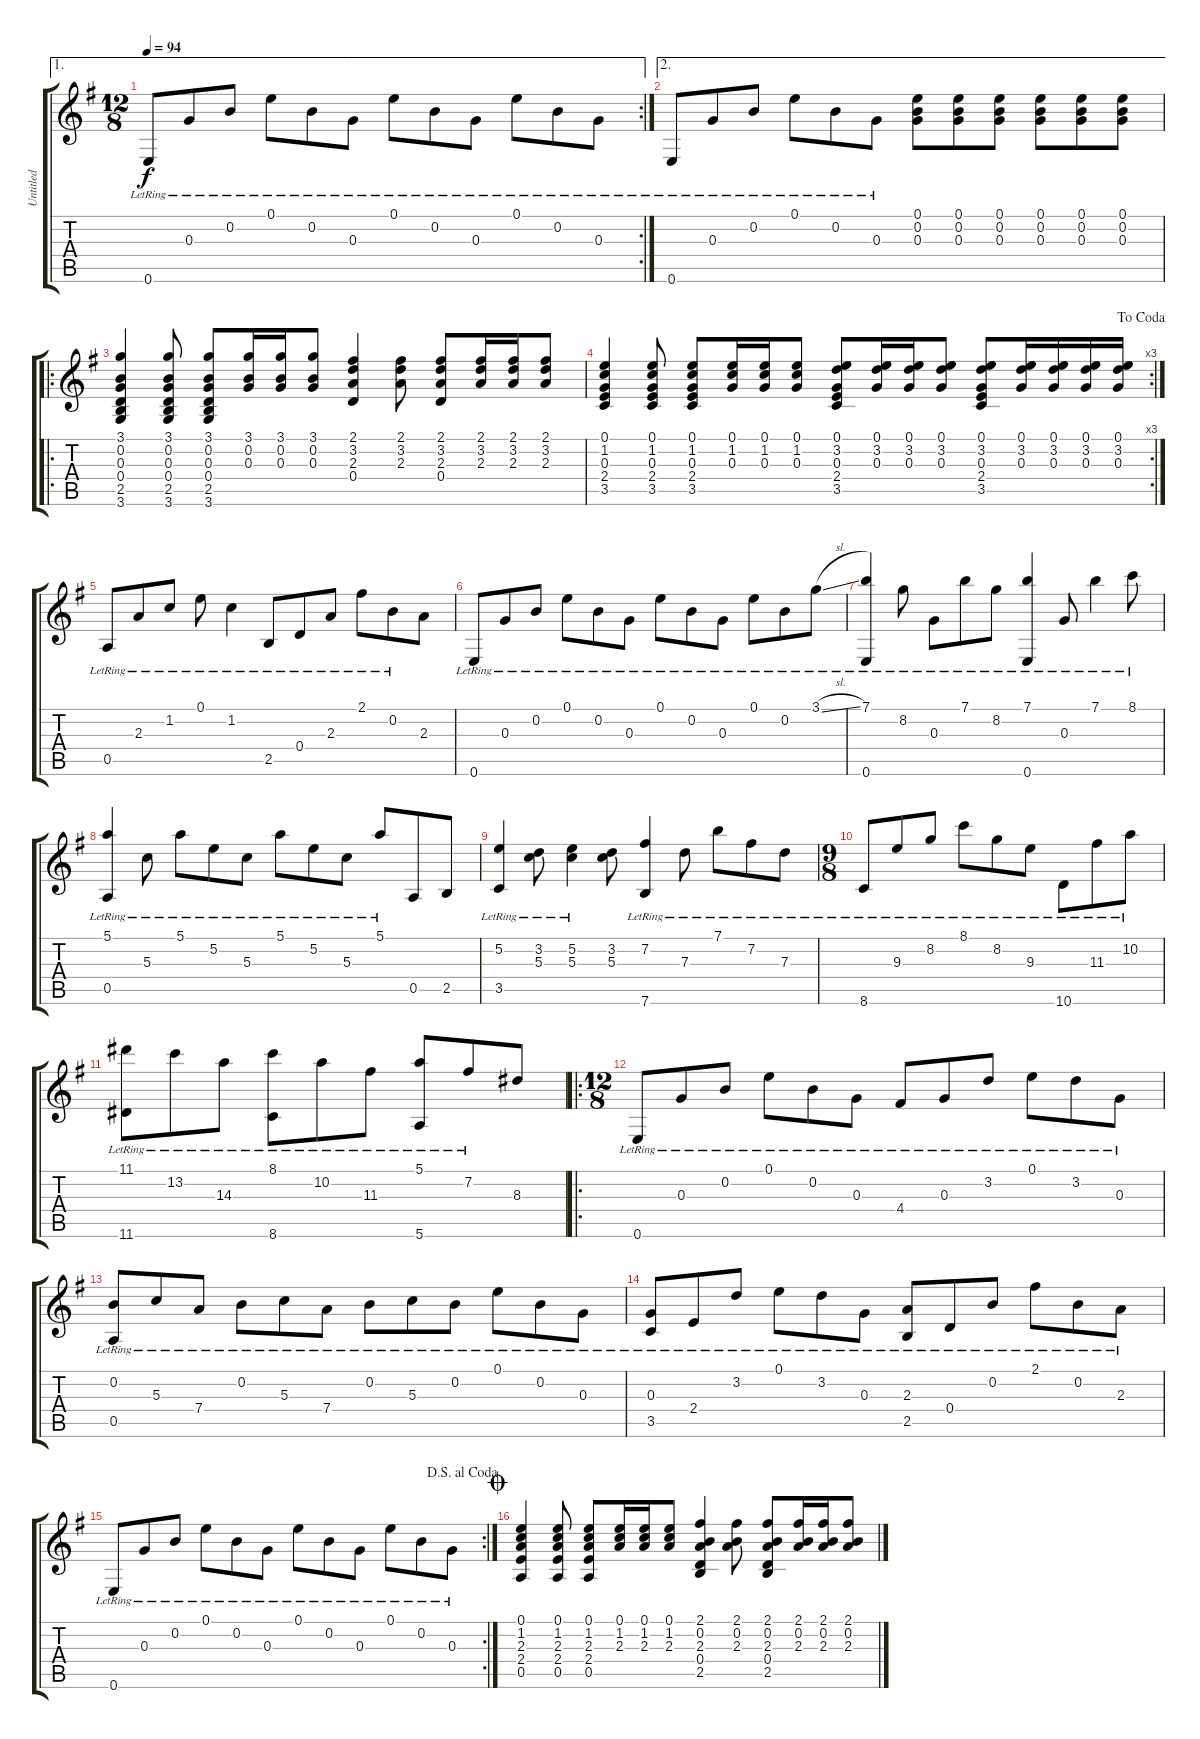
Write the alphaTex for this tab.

\track ("Untitled" "Untitled") {instrument acousticguitarnylon}
\staff {score tabs}
\tuning (E4 B3 G3 D3 A2 E2) {hide}
\ae 1
\rc 2
\ts (12 8)
\tempo 94
\clef g2
\ks g
0.6{lr}.8{dy f} 0.3{lr}.8 0.2{lr}.8 0.1{lr}.8 0.2{lr}.8 0.3{lr}.8 0.1{lr}.8 0.2{lr}.8 0.3{lr}.8 0.1{lr}.8 0.2{lr}.8 0.3{lr}.8 |
\ae 2
0.6{lr}.8 0.3{lr}.8 0.2{lr}.8 0.1{lr}.8 0.2{lr}.8 0.3{lr}.8 (0.1 0.2 0.3).8 (0.1 0.2 0.3).8 (0.1 0.2 0.3).8 (0.1 0.2 0.3).8 (0.1 0.2 0.3).8 (0.1 0.2 0.3).8 |
\ro
(3.1 0.2 0.3 0.4 2.5 3.6).4 (3.1 0.2 0.3 0.4 2.5 3.6).8 (3.1 0.2 0.3 0.4 2.5 3.6).8 (3.1 0.2 0.3).16 (3.1 0.2 0.3).16 (3.1 0.2 0.3).8 (2.1 3.2 2.3 0.4).4 (2.1 3.2 2.3).8 (2.1 3.2 2.3 0.4).8 (2.1 3.2 2.3).16 (2.1 3.2 2.3).16 (2.1 3.2 2.3).8 |
\rc 3
\jump dacoda
(0.1 1.2 0.3 2.4 3.5).4 (0.1 1.2 0.3 2.4 3.5).8 (0.1 1.2 0.3 2.4 3.5).8 (0.1 1.2 0.3).16 (0.1 1.2 0.3).16 (0.1 1.2 0.3).8 (0.1 3.2 0.3 2.4 3.5).8 (0.1 3.2 0.3).16 (0.1 3.2 0.3).16 (0.1 3.2 0.3).8 (0.1 3.2 0.3 2.4 3.5).8 (0.1 3.2 0.3).16 (0.1 3.2 0.3).16 (0.1 3.2 0.3).16 (0.1 3.2 0.3).16 |
0.5{lr}.8 2.3{lr}.8 1.2{lr}.8 0.1{lr}.8 1.2{lr}.4 2.5{lr}.8 0.4{lr}.8 2.3{lr}.8 2.1{lr}.8 0.2{lr}.8 2.3.8 |
0.6{lr}.8 0.3{lr}.8 0.2{lr}.8 0.1{lr}.8 0.2{lr}.8 0.3{lr}.8 0.1{lr}.8 0.2{lr}.8 0.3{lr}.8 0.1{lr}.8 0.2{lr}.8 3.1{sl lr}.8 |
(7.1{lr} 0.6{lr}).4 8.2{lr}.8 0.3{lr}.8 7.1{lr}.8 8.2{lr}.8 (7.1{lr} 0.6{lr}).4 0.3{lr}.8 7.1{lr}.4 8.1{lr}.8 |
(5.1{lr} 0.5{lr}).4 5.3{lr}.8 5.1{lr}.8 5.2{lr}.8 5.3{lr}.8 5.1{lr}.8 5.2{lr}.8 5.3{lr}.8 5.1{lr}.8 0.5.8 2.5.8 |
(5.2{lr} 3.5{lr}).4 (3.2{lr} 5.3{lr}).8 (5.2{lr} 5.3{lr}).4 (3.2 5.3).8 (7.2{lr} 7.6{lr}).4 7.3{lr}.8 7.1{lr}.8 7.2{lr}.8 7.3{lr}.8 |
\ts (9 8)
8.6{lr}.8 9.3{lr}.8 8.2{lr}.8 8.1{lr}.8 8.2{lr}.8 9.3{lr}.8 10.6{lr}.8 11.3{lr}.8 10.2{lr}.8 |
(11.1{lr} 11.6{lr}).8 13.2{lr}.8 14.3{lr}.8 (8.1{lr} 8.6{lr}).8 10.2{lr}.8 11.3{lr}.8 (5.1{lr} 5.6{lr}).8 7.2{lr}.8 8.3.8 |
\ro
\ts (12 8)
0.6{lr}.8 0.3{lr}.8 0.2{lr}.8 0.1{lr}.8 0.2{lr}.8 0.3{lr}.8 4.4{lr}.8 0.3{lr}.8 3.2{lr}.8 0.1{lr}.8 3.2{lr}.8 0.3{lr}.8 |
(0.2{lr} 0.5{lr}).8 5.3{lr}.8 7.4{lr}.8 0.2{lr}.8 5.3{lr}.8 7.4{lr}.8 0.2{lr}.8 5.3{lr}.8 0.2{lr}.8 0.1{lr}.8 0.2{lr}.8 0.3{lr}.8 |
(0.3{lr} 3.5{lr}).8 2.4{lr}.8 3.2{lr}.8 0.1{lr}.8 3.2{lr}.8 0.3{lr}.8 (2.3{lr} 2.5{lr}).8 0.4{lr}.8 0.2{lr}.8 2.1{lr}.8 0.2{lr}.8 2.3{lr}.8 |
\rc 2
\jump dalsegnoalcoda
0.6{lr}.8 0.3{lr}.8 0.2{lr}.8 0.1{lr}.8 0.2{lr}.8 0.3{lr}.8 0.1{lr}.8 0.2{lr}.8 0.3{lr}.8 0.1{lr}.8 0.2{lr}.8 0.3{lr}.8 |
\jump coda
(0.1 1.2 2.3 2.4 0.5).4 (0.1 1.2 2.3 2.4 0.5).8 (0.1 1.2 2.3 2.4 0.5).8 (0.1 1.2 2.3).16 (0.1 1.2 2.3).16 (0.1 1.2 2.3).8 (2.1 0.2 2.3 0.4 2.5).4 (2.1 0.2 2.3).8 (2.1 0.2 2.3 0.4 2.5).8 (2.1 0.2 2.3).16 (2.1 0.2 2.3).16 (2.1 0.2 2.3).8
